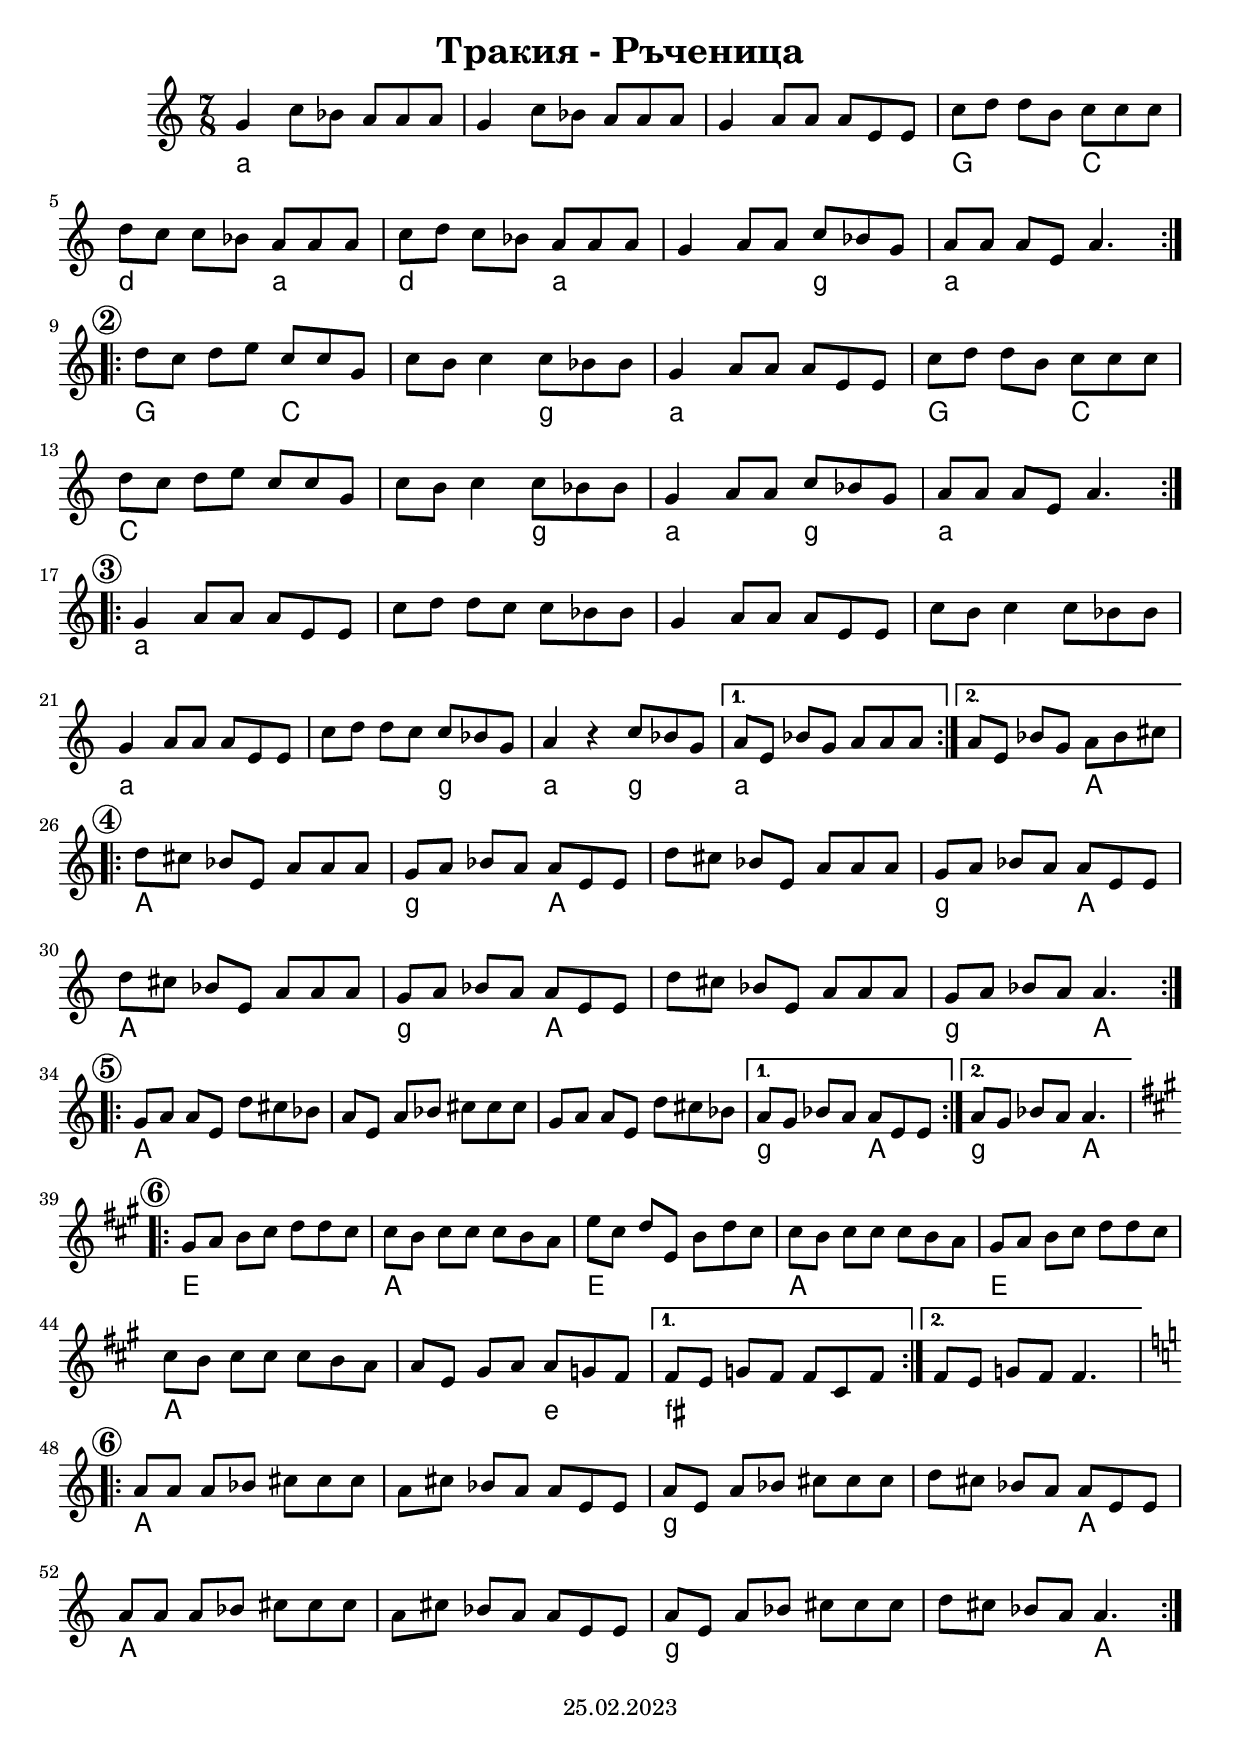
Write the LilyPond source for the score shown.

\version "2.22.1"
\include "deutsch.ly"

aMelody = \relative c'' {
  \repeat volta 2 {
    g4 c8 b a a a | g4 c8 b a a a | g4 a8 a a e e | c'8 d d h c c c |
    d8 c c b a a a | c8 d c b a a a | g4 a8 a c b g | a8 a a e a4. |
  }
}
aChords = \chordmode {
  a2..:m | a2..:m | a2..:m | g2 c4. |
  d2:m a4.:m | d2:m a4.:m | a2:m g4.:m | a2..:m |
}

bMelody = \relative c'' {
  \repeat volta 2 {
    d8 c d e c c g | c8 h c4 c8 b b | g4 a8 a a e e | c'8 d d h c c c | \break
    d8 c d e c c g | c8 h c4 c8 b b | g4 a8 a c b g | a8 a a e a4. |
  }
}
bChords = \chordmode {
  g2 c4. | c2 g4.:m | a2..:m | g2 c4. |
  c2.. | c2 g4.:m | a2:m g4.:m | a2..:m |
}

cMelody = \relative c'' {
  \repeat volta 2 {
    g4 a8 a a e e | c'8 d d c c b b | g4 a8 a a e e | c'8 h c4 c8 b b |
    g4 a8 a a e e | c'8 d d c c b g | a4 r4 c8 b g |
  }
  \alternative {
    { a8 e b' g a a a }
    { a8 e b' g a b cis }
  }
}
cChords = \chordmode {
  a2..:m | a2..:m | a2..:m | a2..:m |
  a2..:m | a2:m g4.:m | a2:m g4.:m |
  a2:m a4.:m |
  a2:m a4. |
}

dMelody = \relative c'' {
  \repeat volta 2 {
    d8 cis b e, a a a | g8 a b a a e e | d'8 cis b e, a a a | g8 a b a a e e |
    d'8 cis b e, a a a | g8 a b a a e e | d'8 cis b e, a a a | g8 a b a a4. |
  }
}
dChords = \chordmode {
  a2.. | g2:m a4. | a2.. | g2:m a4. |
  a2.. | g2:m a4. | a2.. | g2:m a4. |
}

eMelody = \relative c'' {
  \repeat volta 2 {
    g8 a a e d' cis b | a8 e a b cis cis cis | g8 a a e d' cis b |
  }
  \alternative {
    { a8 g b a a e e | }
    { a8 g b a a4. | }
  }
}
eChords = \chordmode {
  a2.. | a2.. | a2.. |
  g2:m a4. |
  g2:m a4. |
}

fMelody = \relative c'' {
  \repeat volta 2 {
    gis8 a h cis d d cis | cis8 h cis cis cis h a | e'8 cis d e, h' d cis | cis h cis cis cis h a |
    gis8 a h cis d d cis | cis8 h cis cis cis h a | a8 e gis a a g fis |
  }
  \alternative {
    { fis8 e g fis fis cis fis | }
    { fis8 e g fis fis4. | }
  }
}
fChords = \chordmode {
  e2.. | a2.. | e2.. | a2.. |
  e2.. | a2.. | a2 e4.:m |
  fis2..:m |
  fis2..:m |
}

gMelody = \relative c'' {
  \repeat volta 2 {
    a8 a a b cis cis cis | a8 cis b a a e e | a8 e a b cis cis cis | d8 cis b a a e e |
    a8 a a b cis cis cis | a8 cis b a a e e | a8 e a b cis cis cis | d8 cis b a a4. |
  }
}
gChords = \chordmode {
  a2.. | a2.. | g2..:m | g2:m a4. |
  a2.. | a2.. | g2..:m | g2:m a4. |
}

melody = {
  \clef treble
  \key a \minor
  \time 7/8
  \set Timing.beatStructure = #'(2 2 3)

  \aMelody \break
  \mark \markup { \circle { \bold 2 } }
  \bMelody \break
  \mark \markup { \circle { \bold 3 } }
  \cMelody \break
  \mark \markup { \circle { \bold 4 } }
  \dMelody \break
  \mark \markup { \circle { \bold 5 } }
  \eMelody \break
  \mark \markup { \circle { \bold 6 } }
  \key a \major
  \fMelody \break
  \key a \minor
  \mark \markup { \circle { \bold 6 } }
  \gMelody \break
}

harmonies = \chords {
  \germanChords
  \set chordNameLowercaseMinor = ##t
  \set chordChanges = ##t

  \aChords
  \bChords
  \cChords
  \dChords
  \eChords
  \fChords
  \gChords
}

\header {
  title = "Тракия - Ръченица"
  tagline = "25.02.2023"
}
\score {
  <<
    \new Staff \melody
    \new ChordNames \harmonies
  >>
}


